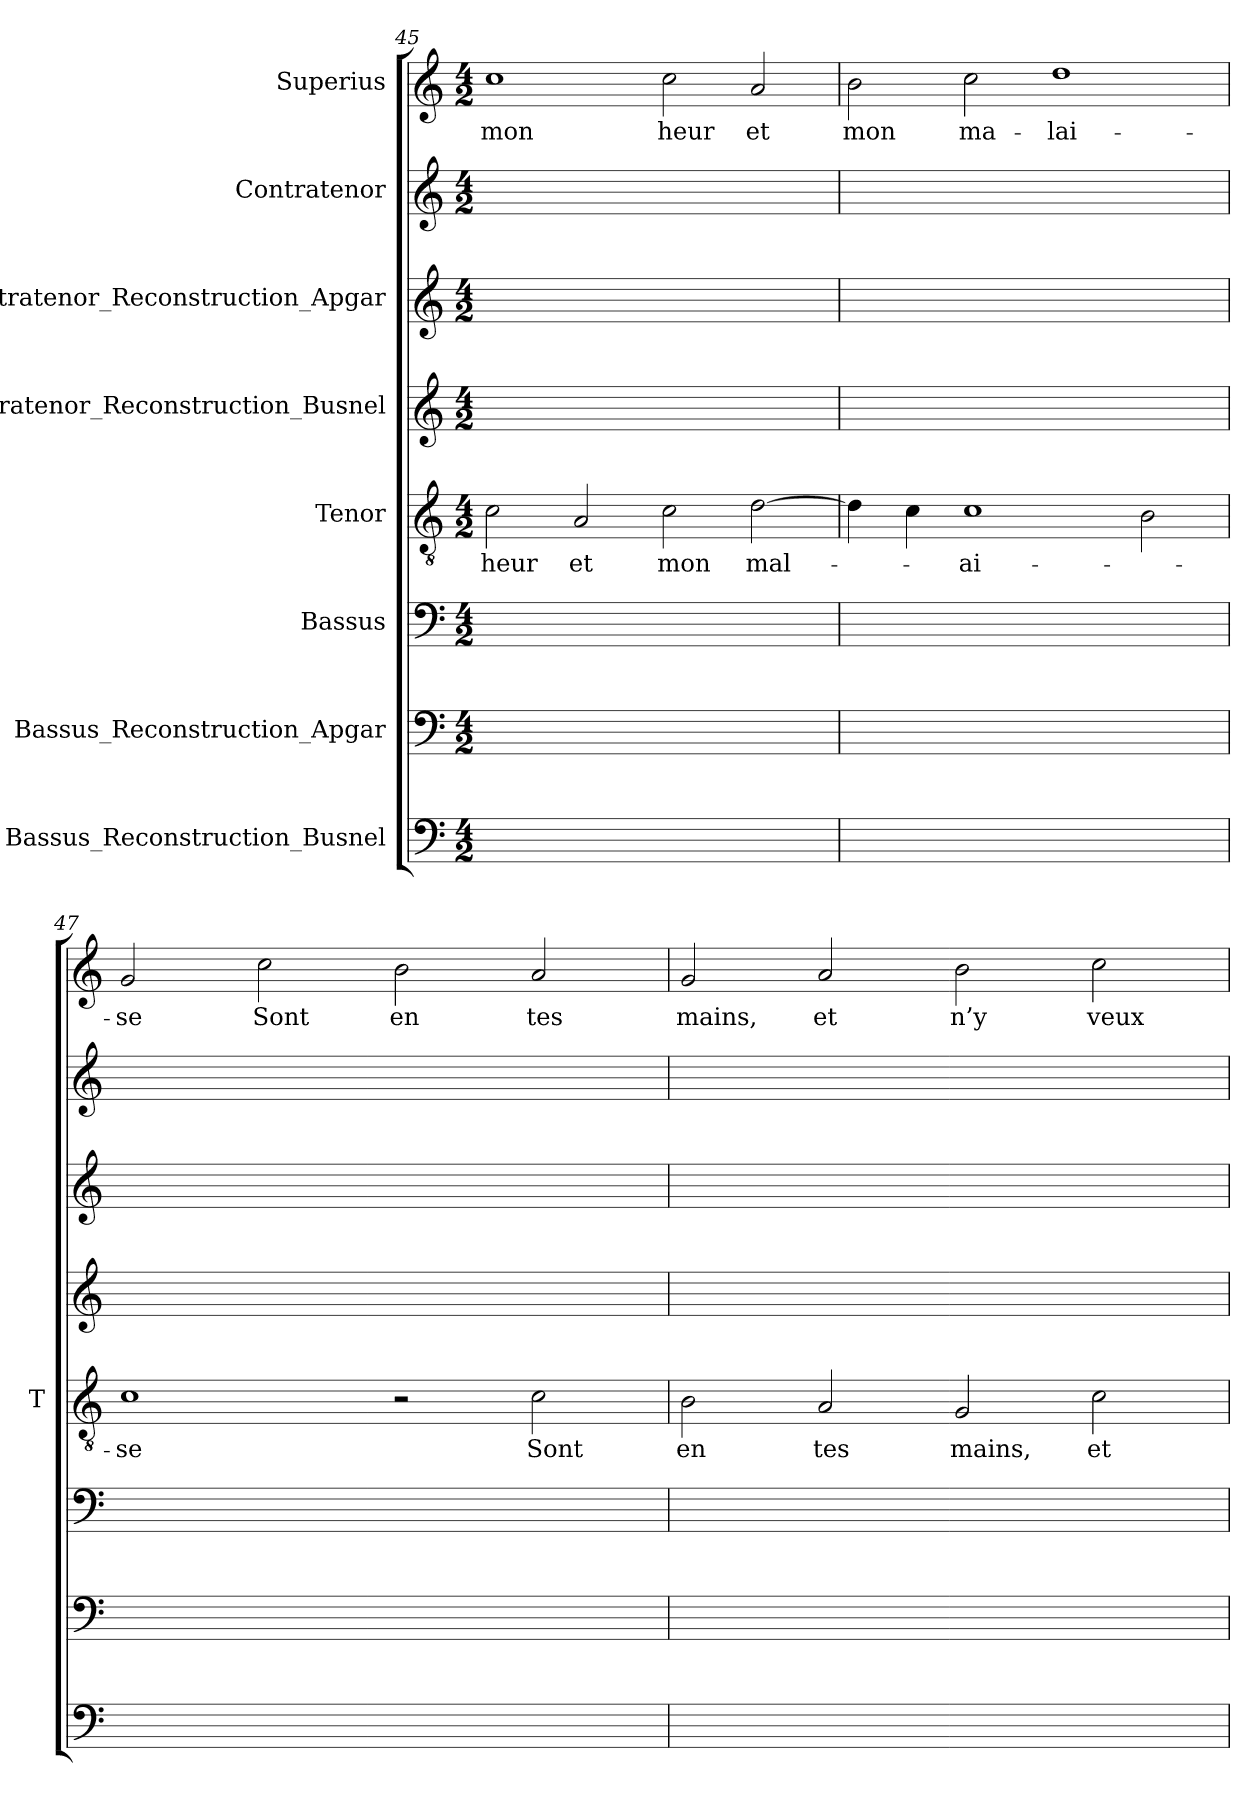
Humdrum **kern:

**kern	**kern	**kern	**kern	**text	**kern	**kern	**kern	**kern	**text
*part8	*part7	*part6	*part5	*part5	*part4	*part3	*part2	*part1	*part1
*staff8	*staff7	*staff6	*staff5	*staff5	*staff4	*staff3	*staff2	*staff1	*staff1
*I"Bassus_Reconstruction_Busnel	*I"Bassus_Reconstruction_Apgar	*I"Bassus	*I"Tenor	*	*I"Contratenor_Reconstruction_Busnel	*I"Contratenor_Reconstruction_Apgar	*I"Contratenor	*I"Superius	*
*	*	*	*I'T	*	*	*	*	*	*
*clefF4	*clefF4	*clefF4	*clefGv2	*	*clefG2	*clefG2	*clefG2	*clefG2	*
*k[]	*k[]	*k[]	*k[]	*	*k[]	*k[]	*k[]	*k[]	*
*M4/2	*M4/2	*M4/2	*M4/2	*	*M4/2	*M4/2	*M4/2	*M4/2	*
=45	=45	=45	=45	=45	=45	=45	=45	=45	=45
0ryy	0ryy	0ryy	2c	-heur	0ryy	0ryy	0ryy	1cc	-mon
.	.	.	2A	-et	.	.	.	.	.
.	.	.	2c	-mon	.	.	.	2cc	-heur
.	.	.	[2d	mal-	.	.	.	2a	-et
=46	=46	=46	=46	=46	=46	=46	=46	=46	=46
0ryy	0ryy	0ryy	4d]	.	0ryy	0ryy	0ryy	2b	-mon
.	.	.	4c	.	.	.	.	.	.
.	.	.	1c	ai-	.	.	.	2cc	ma-
.	.	.	.	.	.	.	.	1dd	lai-
.	.	.	2B	.	.	.	.	.	.
=47	=47	=47	=47	=47	=47	=47	=47	=47	=47
0ryy	0ryy	0ryy	1c	-se	0ryy	0ryy	0ryy	2g	-se
.	.	.	.	.	.	.	.	2cc	-Sont
.	.	.	2r	.	.	.	.	2b	-en
.	.	.	2c	-Sont	.	.	.	2a	-tes
=48	=48	=48	=48	=48	=48	=48	=48	=48	=48
0ryy	0ryy	0ryy	2B	-en	0ryy	0ryy	0ryy	2g	-mains,
.	.	.	2A	-tes	.	.	.	2a	-et
.	.	.	2G	-mains,	.	.	.	2b	-n’y
.	.	.	2c	-et	.	.	.	2cc	-veux
=	=	=	=	=	=	=	=	=	=
*-	*-	*-	*-	*-	*-	*-	*-	*-	*-
